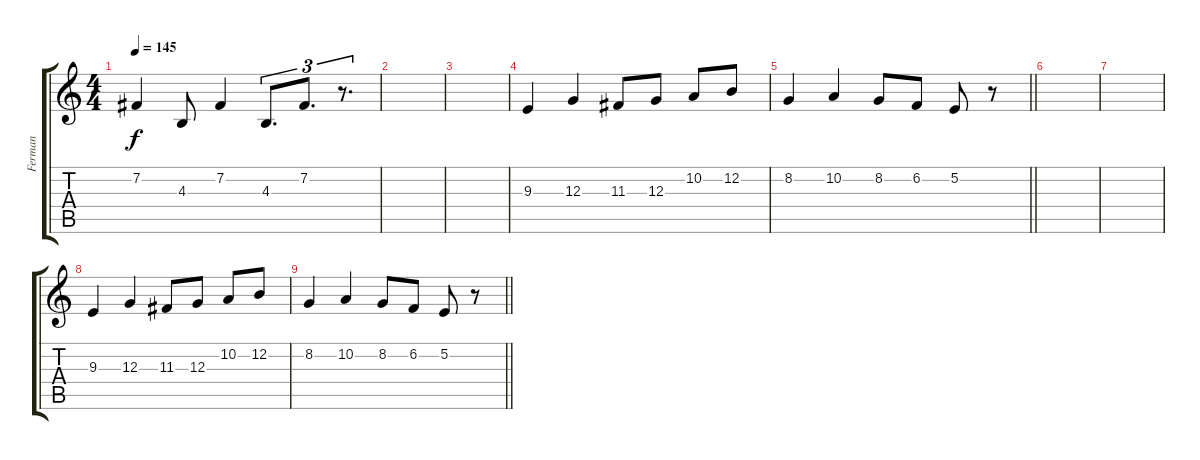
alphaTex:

\track ("Ferman" "Ferman") {instrument stringensemble1}
\staff {score tabs}
\tuning (E4 B3 G3 D3 A2 E2) {hide}
\ts (4 4)
\tempo 145
\clef g2
\ks c
7.2.4{dy f} 4.3.8 7.2.4 4.3.8{d tu (3 2) beam merge} 7.2.8{d tu (3 2)} r.8{d tu (3 2)} |
|
|
9.3.4 12.3.4 11.3.8 12.3.8 10.2.8 12.2.8 |
\barLineRight lightlight
8.2.4 10.2.4 8.2.8 6.2.8 5.2.8 r.8 |
|
|
9.3.4 12.3.4 11.3.8 12.3.8 10.2.8 12.2.8 |
\barLineRight lightlight
8.2.4 10.2.4 8.2.8 6.2.8 5.2.8 r.8
